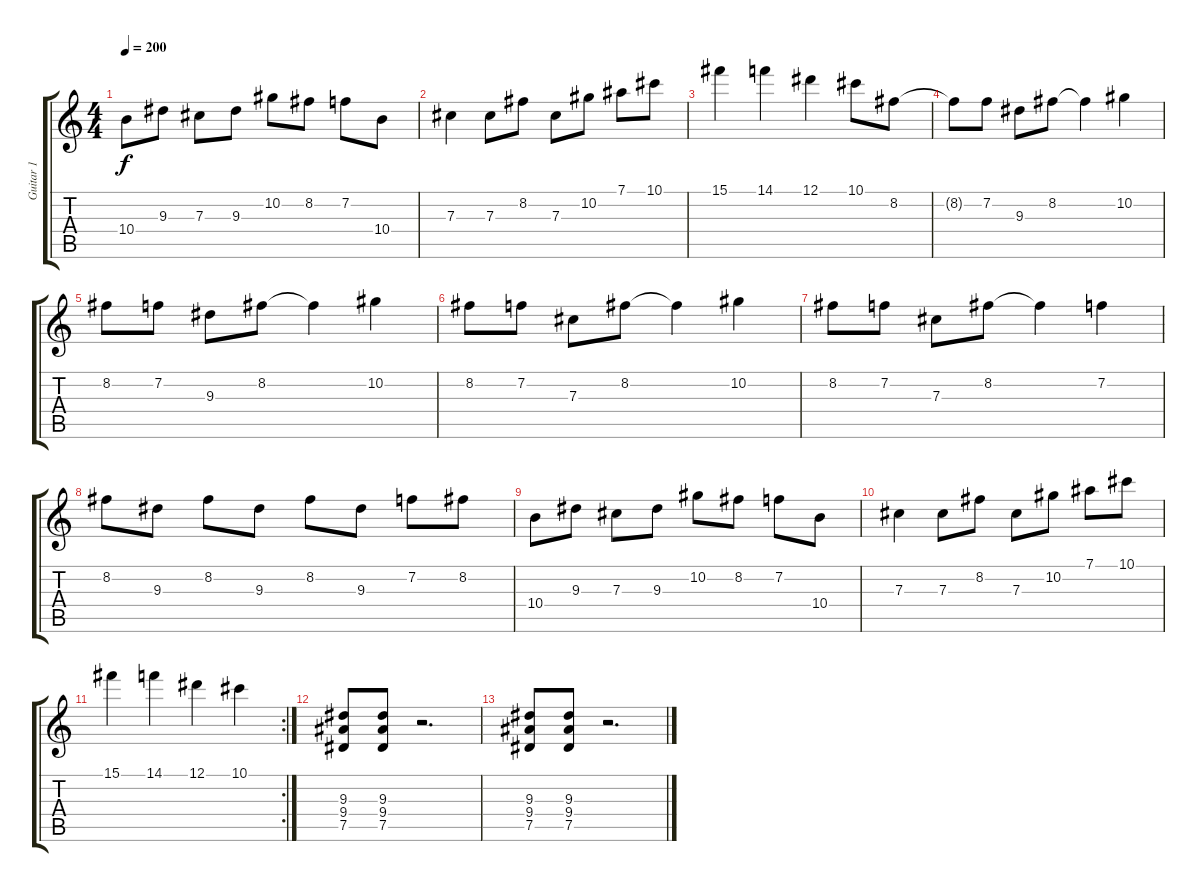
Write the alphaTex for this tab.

\track ("Guitar 1" "Guitar 1") {instrument distortionguitar}
\staff {score tabs}
\tuning (Eb4 Bb3 Gb3 Db3 Ab2 Eb2) {hide}
\ts (4 4)
\tempo 200
\clef g2
\ks c
10.4.8{dy f} 9.3.8 7.3.8 9.3.8 10.2.8 8.2.8 7.2.8 10.4.8 |
7.3.4 7.3.8 8.2.8 7.3.8 10.2.8 7.1.8 10.1.8 |
15.1.4 14.1.4 12.1.4 10.1.8 8.2.8 |
8.2{t}.8 7.2.8 9.3.8 8.2.8 8.2{t}.4 10.2.4 |
8.2.8 7.2.8 9.3.8 8.2.8 8.2{t}.4 10.2.4 |
8.2.8 7.2.8 7.3.8 8.2.8 8.2{t}.4 10.2.4 |
8.2.8 7.2.8 7.3.8 8.2.8 8.2{t}.4 7.2.4 |
8.2.8 9.3.8 8.2.8 9.3.8 8.2.8 9.3.8 7.2.8 8.2.8 |
10.4.8 9.3.8 7.3.8 9.3.8 10.2.8 8.2.8 7.2.8 10.4.8 |
7.3.4 7.3.8 8.2.8 7.3.8 10.2.8 7.1.8 10.1.8 |
\rc 2
15.1.4 14.1.4 12.1.4 10.1.4 |
(9.3 9.4 7.5).8 (9.3 9.4 7.5).8 r.2{d} |
(9.3 9.4 7.5).8 (9.3 9.4 7.5).8 r.2{d}
